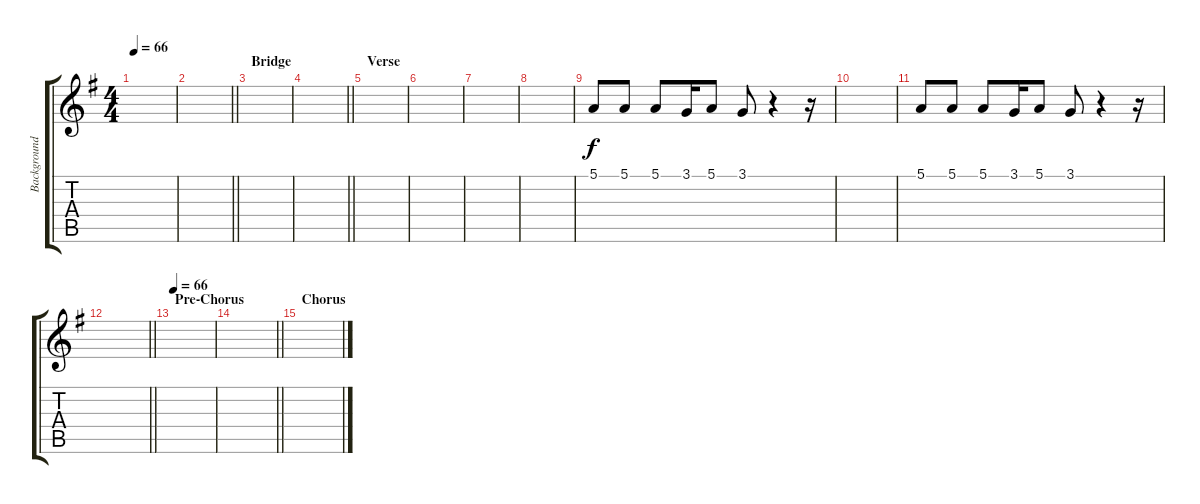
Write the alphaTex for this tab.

\track ("Background Voice" "Background") {instrument lead1square}
\staff {score tabs}
\tuning (E4 B3 G3 D3 A2 D2) {hide}
\ts (4 4)
\tempo 66
\clef g2
\ks g
|
\barLineRight lightlight
|
\section ("" "Bridge")
|
\barLineRight lightlight
|
\section ("" "Verse")
|
|
|
|
5.1.8{balance 11} 5.1.8 5.1.8 3.1.16 5.1.8 3.1.8 r.4 r.16 |
|
5.1.8{balance 5} 5.1.8 5.1.8 3.1.16 5.1.8 3.1.8 r.4 r.16 |
\barLineRight lightlight
|
\section ("" "Pre-Chorus")
\tempo 66
|
\barLineRight lightlight
|
\section ("" "Chorus")
